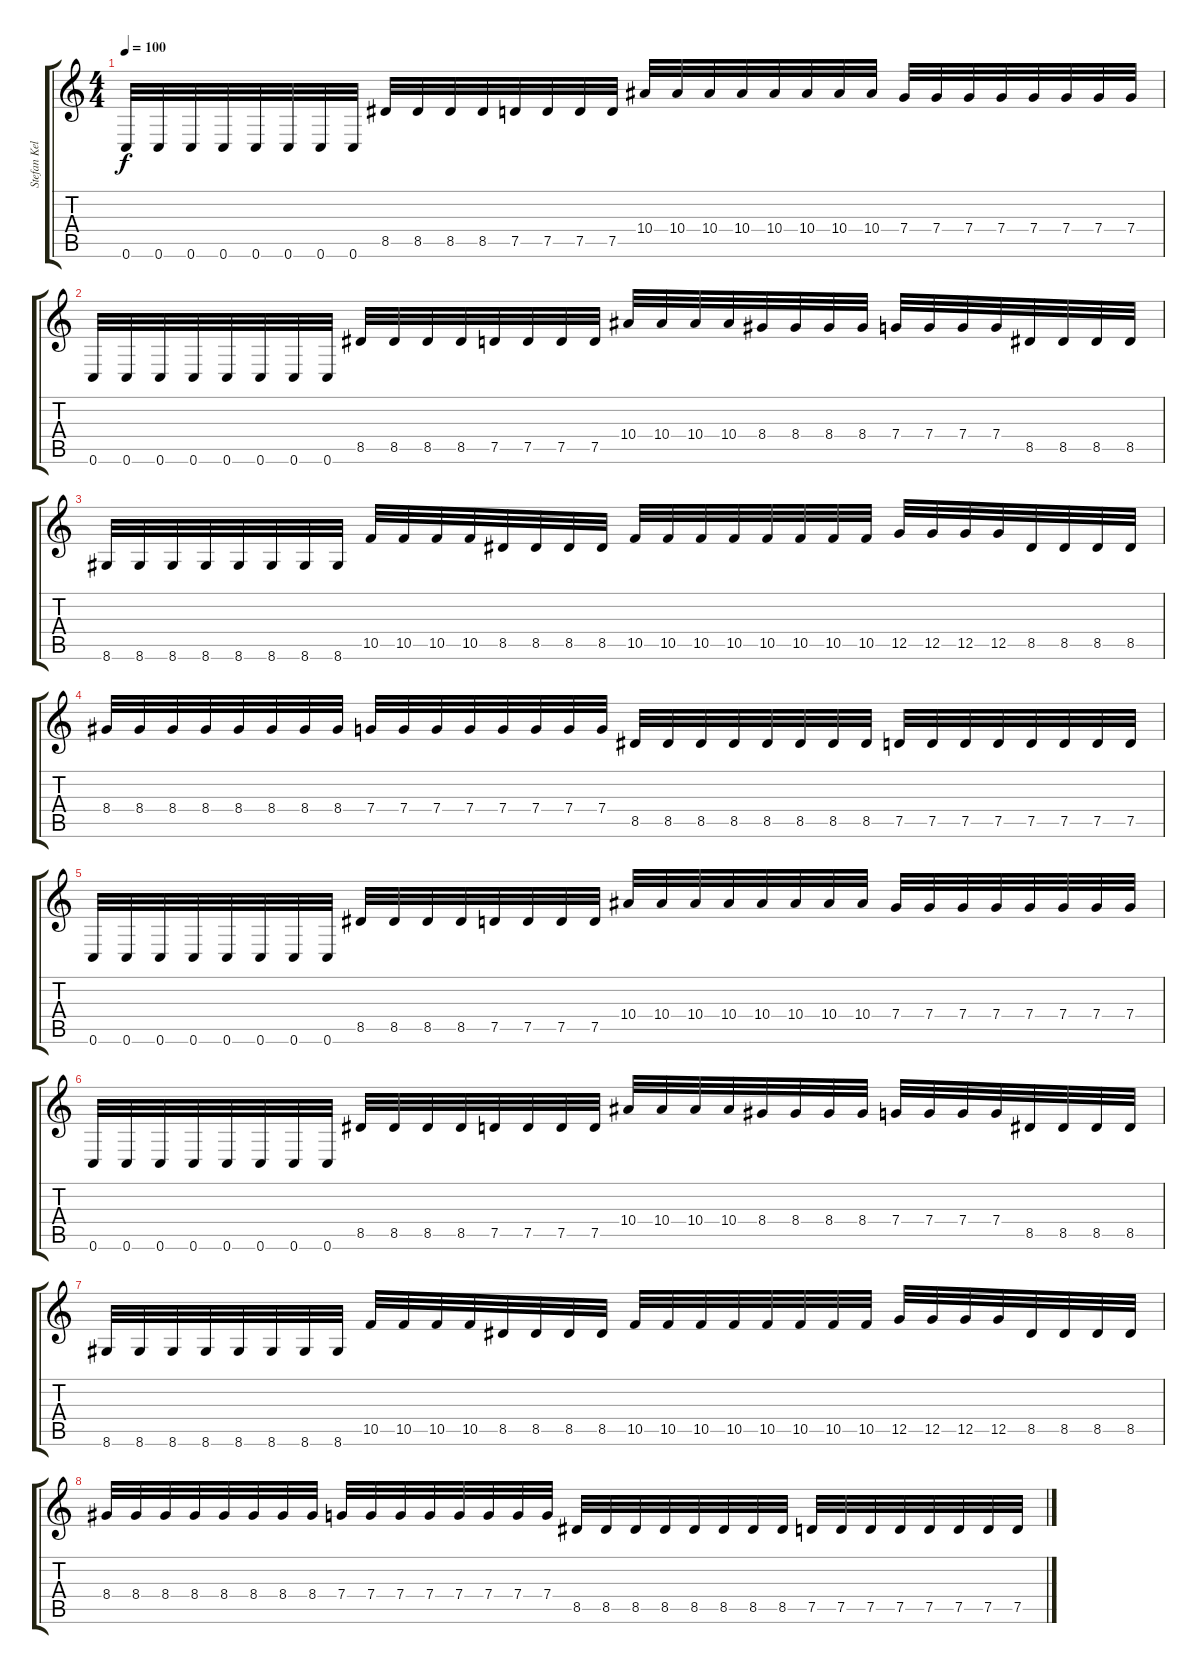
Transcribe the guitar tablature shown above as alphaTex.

\track ("Stefan Keller" "Stefan Kel") {instrument distortionguitar}
\staff {score tabs}
\tuning (D4 A3 F3 C3 G2 C2) {hide}
\ts (4 4)
\tempo 100
\clef g2
\ks c
0.6.32{dy f} 0.6.32 0.6.32 0.6.32 0.6.32 0.6.32 0.6.32 0.6.32 8.5.32 8.5.32 8.5.32 8.5.32 7.5.32 7.5.32 7.5.32 7.5.32 10.4.32 10.4.32 10.4.32 10.4.32 10.4.32 10.4.32 10.4.32 10.4.32 7.4.32 7.4.32 7.4.32 7.4.32 7.4.32 7.4.32 7.4.32 7.4.32 |
0.6.32 0.6.32 0.6.32 0.6.32 0.6.32 0.6.32 0.6.32 0.6.32 8.5.32 8.5.32 8.5.32 8.5.32 7.5.32 7.5.32 7.5.32 7.5.32 10.4.32 10.4.32 10.4.32 10.4.32 8.4.32 8.4.32 8.4.32 8.4.32 7.4.32 7.4.32 7.4.32 7.4.32 8.5.32 8.5.32 8.5.32 8.5.32 |
8.6.32 8.6.32 8.6.32 8.6.32 8.6.32 8.6.32 8.6.32 8.6.32 10.5.32 10.5.32 10.5.32 10.5.32 8.5.32 8.5.32 8.5.32 8.5.32 10.5.32 10.5.32 10.5.32 10.5.32 10.5.32 10.5.32 10.5.32 10.5.32 12.5.32 12.5.32 12.5.32 12.5.32 8.5.32 8.5.32 8.5.32 8.5.32 |
8.4.32 8.4.32 8.4.32 8.4.32 8.4.32 8.4.32 8.4.32 8.4.32 7.4.32 7.4.32 7.4.32 7.4.32 7.4.32 7.4.32 7.4.32 7.4.32 8.5.32 8.5.32 8.5.32 8.5.32 8.5.32 8.5.32 8.5.32 8.5.32 7.5.32 7.5.32 7.5.32 7.5.32 7.5.32 7.5.32 7.5.32 7.5.32 |
0.6.32 0.6.32 0.6.32 0.6.32 0.6.32 0.6.32 0.6.32 0.6.32 8.5.32 8.5.32 8.5.32 8.5.32 7.5.32 7.5.32 7.5.32 7.5.32 10.4.32 10.4.32 10.4.32 10.4.32 10.4.32 10.4.32 10.4.32 10.4.32 7.4.32 7.4.32 7.4.32 7.4.32 7.4.32 7.4.32 7.4.32 7.4.32 |
0.6.32 0.6.32 0.6.32 0.6.32 0.6.32 0.6.32 0.6.32 0.6.32 8.5.32 8.5.32 8.5.32 8.5.32 7.5.32 7.5.32 7.5.32 7.5.32 10.4.32 10.4.32 10.4.32 10.4.32 8.4.32 8.4.32 8.4.32 8.4.32 7.4.32 7.4.32 7.4.32 7.4.32 8.5.32 8.5.32 8.5.32 8.5.32 |
8.6.32 8.6.32 8.6.32 8.6.32 8.6.32 8.6.32 8.6.32 8.6.32 10.5.32 10.5.32 10.5.32 10.5.32 8.5.32 8.5.32 8.5.32 8.5.32 10.5.32 10.5.32 10.5.32 10.5.32 10.5.32 10.5.32 10.5.32 10.5.32 12.5.32 12.5.32 12.5.32 12.5.32 8.5.32 8.5.32 8.5.32 8.5.32 |
8.4.32 8.4.32 8.4.32 8.4.32 8.4.32 8.4.32 8.4.32 8.4.32 7.4.32 7.4.32 7.4.32 7.4.32 7.4.32 7.4.32 7.4.32 7.4.32 8.5.32 8.5.32 8.5.32 8.5.32 8.5.32 8.5.32 8.5.32 8.5.32 7.5.32 7.5.32 7.5.32 7.5.32 7.5.32 7.5.32 7.5.32 7.5.32
